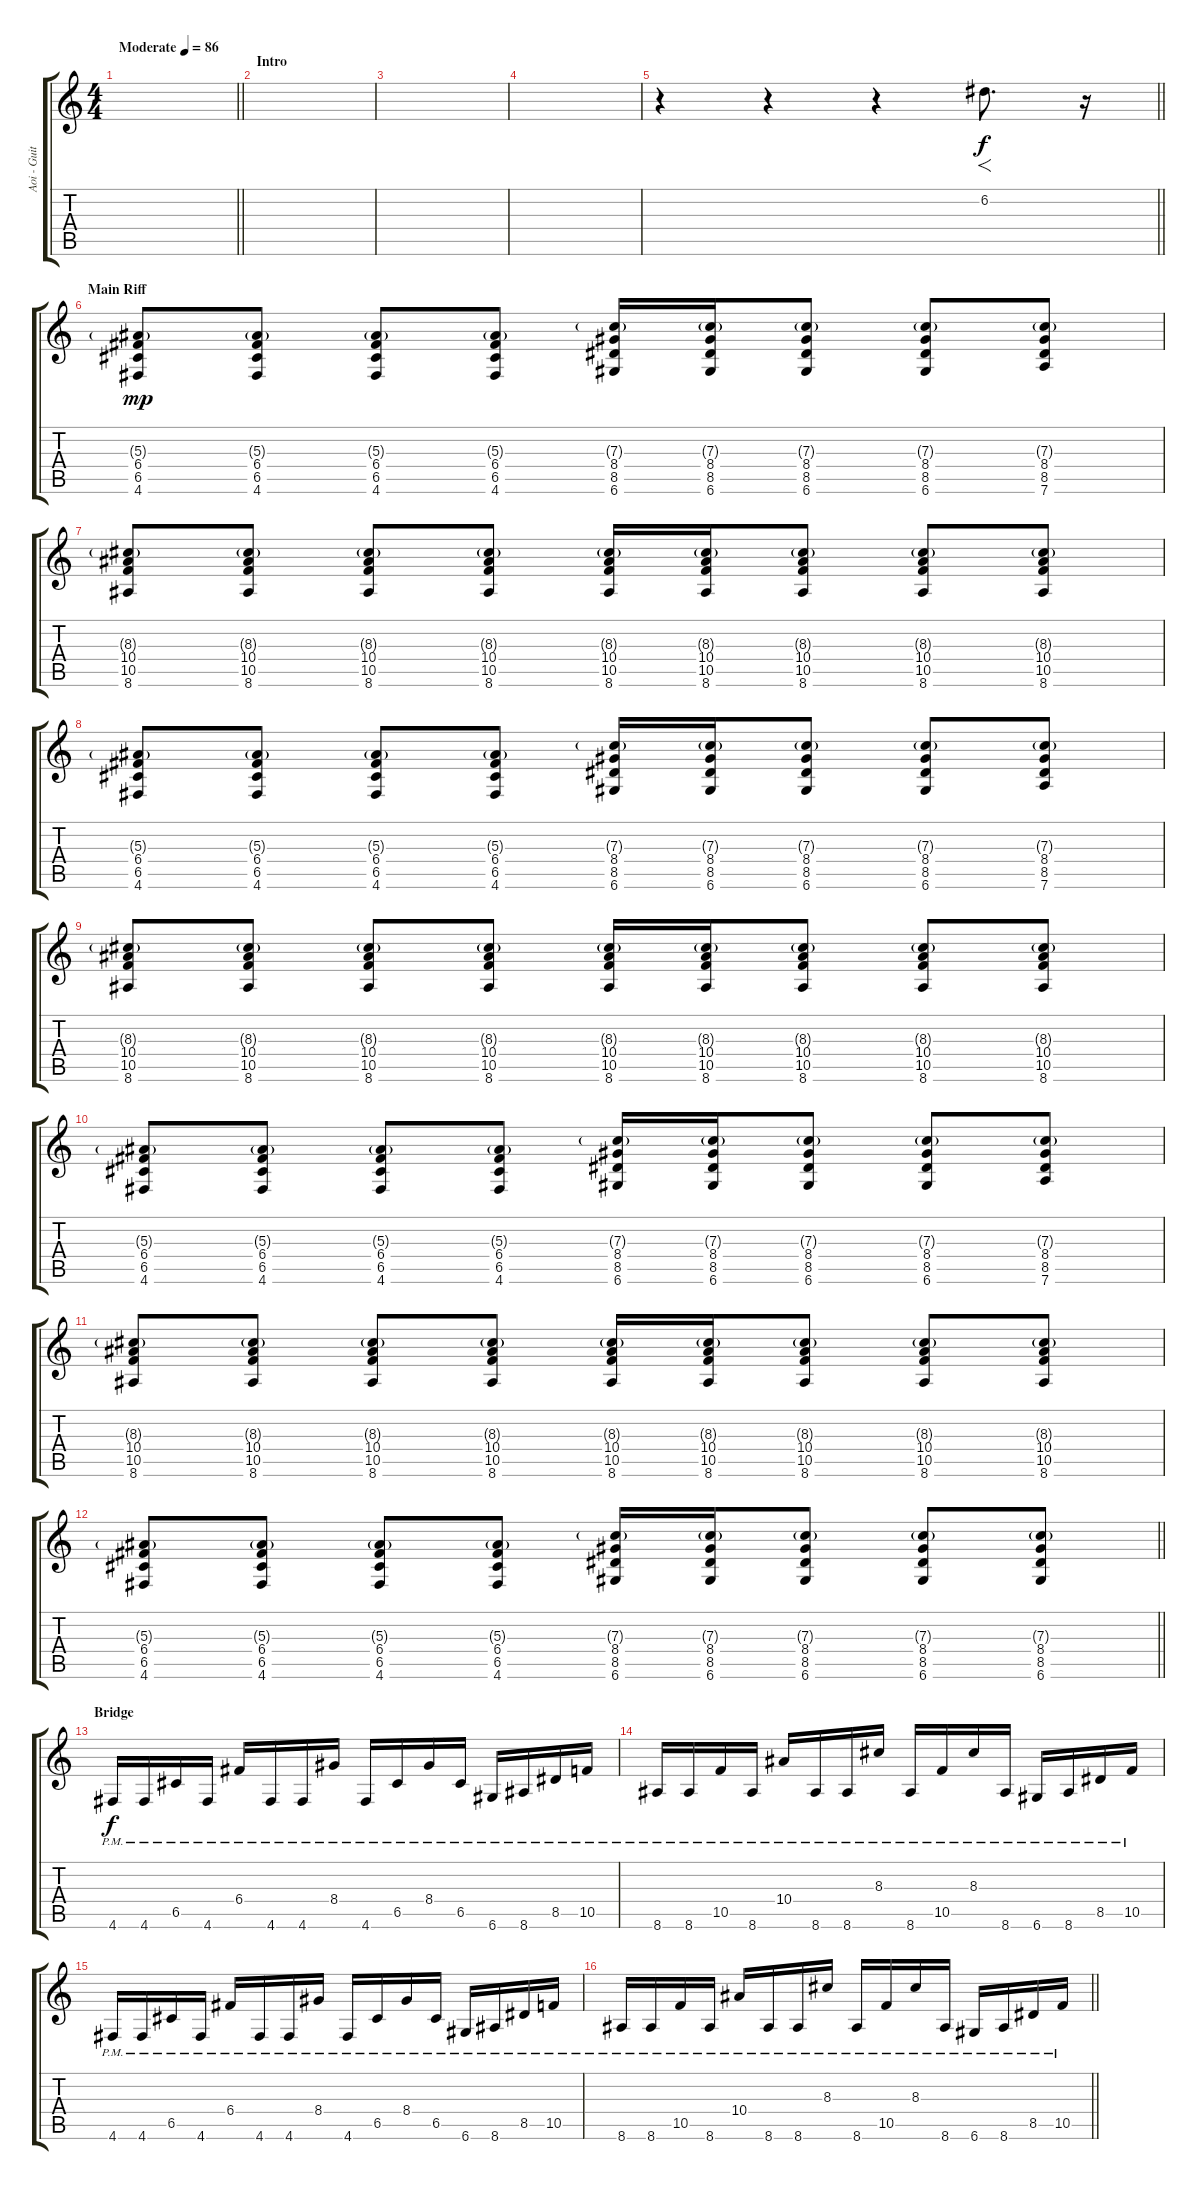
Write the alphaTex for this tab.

\track ("Aoi - Guitar 2 [Low Neck]" "Aoi - Guit") {instrument overdrivenguitar}
\staff {score tabs}
\tuning (D4 A3 F3 C3 G2 D2) {hide}
\ts (4 4)
\tempo (86 "Moderate")
\clef g2
\barLineRight lightlight
\ks c
|
\section ("" "Intro")
|
|
|
\barLineRight lightlight
r.4 r.4 r.4 6.2.8{f d volume 16 balance 8} r.16{volume 11 balance 2} |
\section ("" "Main Riff")
(5.3{g} 6.4 6.5 4.6).8{dy mp} (5.3{g} 6.4 6.5 4.6).8 (5.3{g} 6.4 6.5 4.6).8 (5.3{g} 6.4 6.5 4.6).8 (7.3{g} 8.4 8.5 6.6).16 (7.3{g} 8.4 8.5 6.6).16 (7.3{g} 8.4 8.5 6.6).8 (7.3{g} 8.4 8.5 6.6).8 (7.3{g} 8.4 8.5 7.6).8 |
(8.3{g} 10.4 10.5 8.6).8 (8.3{g} 10.4 10.5 8.6).8 (8.3{g} 10.4 10.5 8.6).8 (8.3{g} 10.4 10.5 8.6).8 (8.3{g} 10.4 10.5 8.6).16 (8.3{g} 10.4 10.5 8.6).16 (8.3{g} 10.4 10.5 8.6).8 (8.3{g} 10.4 10.5 8.6).8 (8.3{g} 10.4 10.5 8.6).8 |
(5.3{g} 6.4 6.5 4.6).8 (5.3{g} 6.4 6.5 4.6).8 (5.3{g} 6.4 6.5 4.6).8 (5.3{g} 6.4 6.5 4.6).8 (7.3{g} 8.4 8.5 6.6).16 (7.3{g} 8.4 8.5 6.6).16 (7.3{g} 8.4 8.5 6.6).8 (7.3{g} 8.4 8.5 6.6).8 (7.3{g} 8.4 8.5 7.6).8 |
(8.3{g} 10.4 10.5 8.6).8 (8.3{g} 10.4 10.5 8.6).8 (8.3{g} 10.4 10.5 8.6).8 (8.3{g} 10.4 10.5 8.6).8 (8.3{g} 10.4 10.5 8.6).16 (8.3{g} 10.4 10.5 8.6).16 (8.3{g} 10.4 10.5 8.6).8 (8.3{g} 10.4 10.5 8.6).8 (8.3{g} 10.4 10.5 8.6).8 |
(5.3{g} 6.4 6.5 4.6).8 (5.3{g} 6.4 6.5 4.6).8 (5.3{g} 6.4 6.5 4.6).8 (5.3{g} 6.4 6.5 4.6).8 (7.3{g} 8.4 8.5 6.6).16 (7.3{g} 8.4 8.5 6.6).16 (7.3{g} 8.4 8.5 6.6).8 (7.3{g} 8.4 8.5 6.6).8 (7.3{g} 8.4 8.5 7.6).8 |
(8.3{g} 10.4 10.5 8.6).8 (8.3{g} 10.4 10.5 8.6).8 (8.3{g} 10.4 10.5 8.6).8 (8.3{g} 10.4 10.5 8.6).8 (8.3{g} 10.4 10.5 8.6).16 (8.3{g} 10.4 10.5 8.6).16 (8.3{g} 10.4 10.5 8.6).8 (8.3{g} 10.4 10.5 8.6).8 (8.3{g} 10.4 10.5 8.6).8 |
\barLineRight lightlight
(5.3{g} 6.4 6.5 4.6).8 (5.3{g} 6.4 6.5 4.6).8 (5.3{g} 6.4 6.5 4.6).8 (5.3{g} 6.4 6.5 4.6).8 (7.3{g} 8.4 8.5 6.6).16 (7.3{g} 8.4 8.5 6.6).16 (7.3{g} 8.4 8.5 6.6).8 (7.3{g} 8.4 8.5 6.6).8 (7.3{g} 8.4 8.5 6.6).8 |
\section ("" "Bridge")
4.6{pm}.16{dy f volume 13 balance 6 instrument electricguitarmuted} 4.6{pm}.16 6.5{pm}.16 4.6{pm}.16 6.4{pm}.16 4.6{pm}.16 4.6{pm}.16 8.4{pm}.16 4.6{pm}.16 6.5{pm}.16 8.4{pm}.16 6.5{pm}.16 6.6{pm}.16 8.6{pm}.16 8.5{pm}.16 10.5{pm}.16 |
8.6{pm}.16 8.6{pm}.16 10.5{pm}.16 8.6{pm}.16 10.4{pm}.16 8.6{pm}.16 8.6{pm}.16 8.3{pm}.16 8.6{pm}.16 10.5{pm}.16 8.3{pm}.16 8.6{pm}.16 6.6{pm}.16 8.6{pm}.16 8.5{pm}.16 10.5{pm}.16 |
4.6{pm}.16 4.6{pm}.16 6.5{pm}.16 4.6{pm}.16 6.4{pm}.16 4.6{pm}.16 4.6{pm}.16 8.4{pm}.16 4.6{pm}.16 6.5{pm}.16 8.4{pm}.16 6.5{pm}.16 6.6{pm}.16 8.6{pm}.16 8.5{pm}.16 10.5{pm}.16 |
\barLineRight lightlight
8.6{pm}.16 8.6{pm}.16 10.5{pm}.16 8.6{pm}.16 10.4{pm}.16 8.6{pm}.16 8.6{pm}.16 8.3{pm}.16 8.6{pm}.16 10.5{pm}.16 8.3{pm}.16 8.6{pm}.16 6.6{pm}.16 8.6{pm}.16 8.5{pm}.16 10.5{pm}.16
